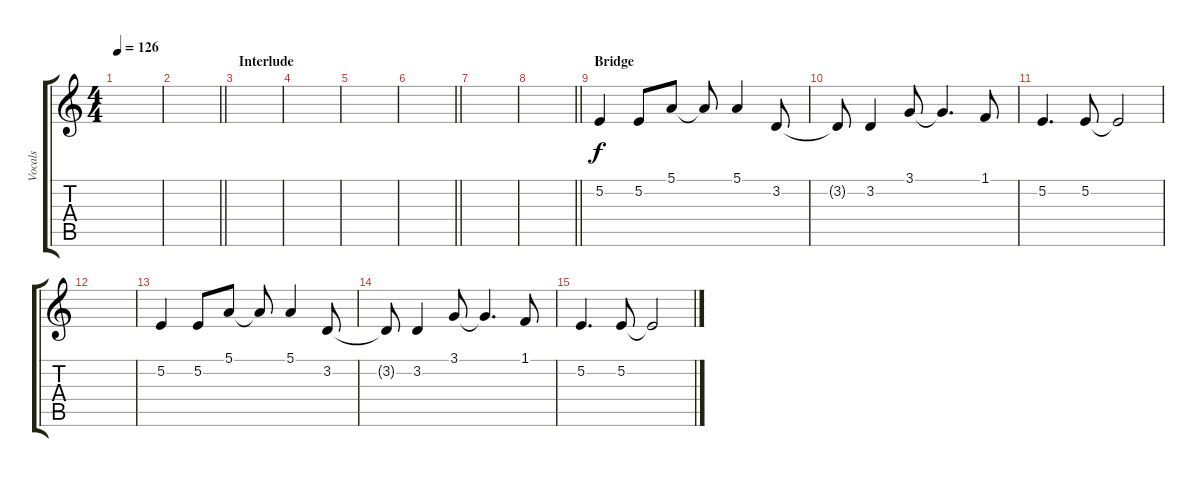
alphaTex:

\track ("Vocals" "Vocals") {instrument lead1square}
\staff {score tabs}
\tuning (E4 B3 G3 D3 A2 E2) {hide}
\ts (4 4)
\tempo 126
\clef g2
\ks c
|
\barLineRight lightlight
|
\section ("" "Interlude")
|
|
|
\barLineRight lightlight
|
|
\barLineRight lightlight
|
\section ("" "Bridge")
5.2.4 5.2.8 5.1.8 5.1{t}.8 5.1.4 3.2.8 |
3.2{t}.8 3.2.4 3.1.8 3.1{t}.4{d} 1.1.8 |
5.2.4{d} 5.2.8 5.2{t}.2 |
|
5.2.4 5.2.8 5.1.8 5.1{t}.8 5.1.4 3.2.8 |
3.2{t}.8 3.2.4 3.1.8 3.1{t}.4{d} 1.1.8 |
5.2.4{d} 5.2.8 5.2{t}.2
